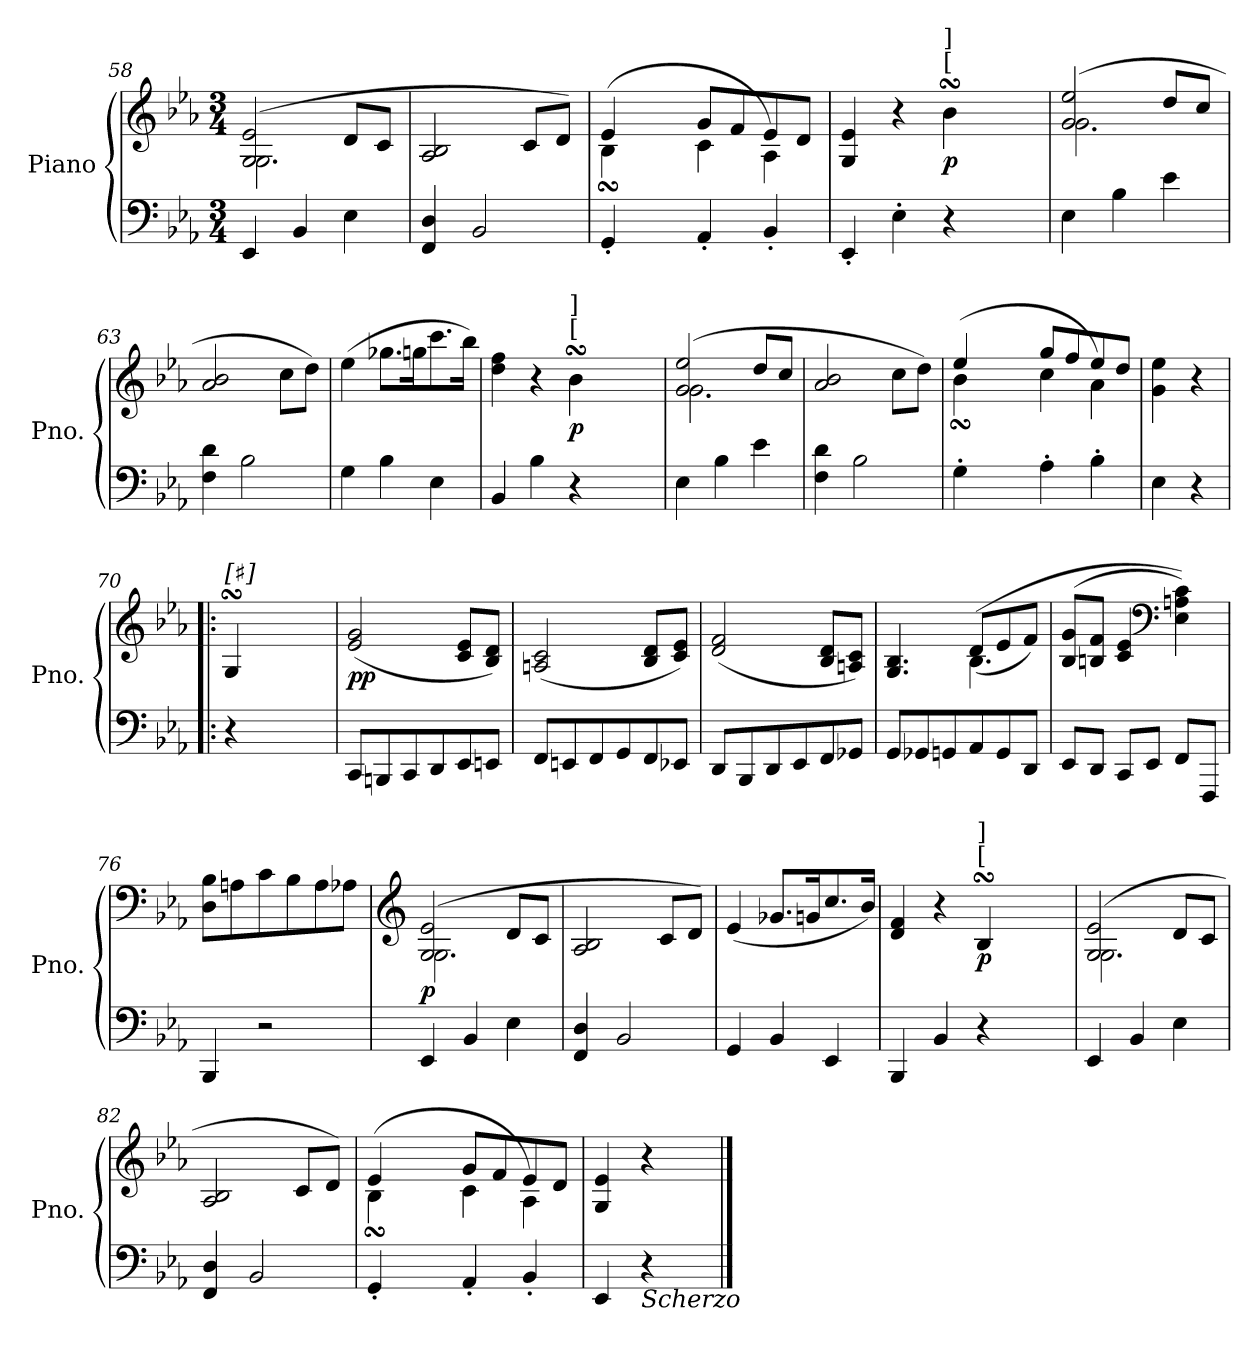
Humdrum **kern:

**kern	**kern	**dynam
*part1	*part1	*part1
*staff2	*staff1	*staff1/2
*I"Piano	*	*
*I'Pno.	*	*
*clefF4	*clefG2	*
*k[b-e-a-]	*k[b-e-a-]	*
*M3/4	*M3/4	*
=58	=58	=58
*	*^	*
4EE-/	(>2G/ 2e-/	2.G\	.
4BB-/	.	.	.
4E-\	8d/L	.	.
.	8c/J	.	.
*	*v	*v	*
!!LO:PB:g=z
=59	=59	=59
4FF/ 4D/	2A-/ 2B-/	.
2BB-/	.	.
.	8c/L	.
.	8d/J)	.
=60	=60	=60
*	*^	*
*	*	*^	*
*	*	*	*Xbrackettup	*
4GG'/	(<4B-\	4e-sSSs/	20e-/LLyy	.
.	.	.	20f/yy	.
.	.	.	20e-/yy	.
.	.	.	20d/yy	.
.	.	.	20e-/JJyy	.
4AA-'/	4c\	8g/L	2ryy	.
.	.	8f/	.	.
4BB-'/	4A-\)	8e-/	.	.
.	.	8d/J	.	.
*	*	*v	*v	*
=61	=61	=61	=61
4EE-'/	4G/ 4e-/	2ryy	.
4E-'\	4r	.	.
!	!LO:TX:a:t=[	!	!
!	!LO:TX:a:t=]	!	!
!	!	!	!LO:DY:b
4r	4b-sSSS\	20b-\LLyy	p
.	.	20cc\yy	.
.	.	20b-\yy	.
.	.	20an\yy	.
.	.	20b-\JJyy	.
=62	=62	=62	=62
4E-\	(>2g/ 2ee-/	2.g\	.
4B-\	.	.	.
4e-\	8dd/L	.	.
.	8cc/J	.	.
*	*v	*v	*
=63	=63	=63
4F\ 4d\	2a-/ 2b-/	.
2B-\	.	.
.	8cc\L	.
.	8dd\J)	.
=64	=64	=64
4G\	(>4ee-\	.
4B-\	8.gg-X\L	.
.	16ggn\K	.
4E-\	8.ccc\	.
.	16bb-\Jk)	.
!!LO:LB:g=z
=65	=65	=65
*	*^	*
4BB-/	4dd\ 4ff\	2ryy	.
4B-\	4r	.	.
!	!LO:TX:a:t=[	!	!
!	!LO:TX:a:t=]	!	!
!	!	!	!LO:DY:b
4r	4b-sSSS\	20b-\LLyy	p
.	.	20cc\yy	.
.	.	20b-\yy	.
.	.	20an\yy	.
.	.	20b-\JJyy	.
=66	=66	=66	=66
4E-\	(>2g/ 2ee-/	2.g\	.
4B-\	.	.	.
4e-\	8dd/L	.	.
.	8cc/J	.	.
*	*v	*v	*
=67	=67	=67
4F\ 4d\	2a-/ 2b-/	.
2B-\	.	.
.	8cc\L	.
.	8dd\J)	.
=68	=68	=68
*	*^	*
*	*	*^	*
4G'\	(<4b-\	4ee-sSSs/	20ee-/LLyy	.
.	.	.	20ff/yy	.
.	.	.	20ee-/yy	.
.	.	.	20dd/yy	.
.	.	.	20ee-/JJyy	.
4A-'\	4cc\	8gg/L	2ryy	.
.	.	8ff/	.	.
4B-'\	4a-\)	8ee-/	.	.
.	.	8dd/J	.	.
*	*v	*v	*v	*
=69	=69	=69
4E-\	4g\ 4ee-\	.
4r	4r	.
!!LO:LB:g=z
=70!|:	=70!|:	=70!|:
*	*^	*
!	!LO:TX:a:t=[♯]	!	!
4r	4GsSsS/	20G/LLyy	.
.	.	20A-/yy	.
.	.	20G/yy	.
.	.	20G-X/yy	.
.	.	20Gn/JJyy	.
=71	=71	=71	=71
!	!	!	!LO:DY:b
*	*v	*v	*
8CC/L	(<2e-/ 2g/	pp
8BBBn/	.	.
8CC/	.	.
8DD/	.	.
8EE-/	8c/ 8e-/L	.
8EEn/J	8B-/ 8d/J)	.
=72	=72	=72
8FF/L	(<2An/ 2c/	.
8EEn/	.	.
8FF/	.	.
8GG/	.	.
8FF/	8B-/ 8d/L	.
8EE-X/J	8c/ 8e-/J)	.
=73	=73	=73
8DD/L	(<2d/ 2f/	.
8BBB-/	.	.
8DD/	.	.
8EE-/	.	.
8FF/	8B-/ 8d/L	.
8GG-X/J	8An/ 8c/J)	.
=74	=74	=74
*	*^	*
8GG/L	4.G/ 4.B-/	4.ryy	.
8GG-X/	.	.	.
8GGn/	.	.	.
8AA-/	(<4.B-\	(>8d/L	.
8GG/	.	8e-/	.
8DD/J	.	8f/J)	.
*	*v	*v	*
!!LO:LB:g=z
=75	=75	=75
8EE-/L	(>8B-/ 8g/L	.
8DD/J	8Bn/ 8f/J	.
8CC/L	4c/ 4e-/	.
8EE-/J	.	.
*	*clefF4	*
8FF/L	4E-\ 4An\ 4c\))	.
8FFF/J	.	.
=76	=76	=76
4BBB-/	8D\ 8B-\L	.
.	8An\	.
*	*MM125	*
2r	8c\	.
*	*MM115	*
.	8B-\	.
*	*MM105	*
.	8A\	.
*	*MM80	*
.	8A-X\J	.
=77	=77	=77
*	*clefG2	*
*	*MM120	*
*	*^	*
!	!	!	!LO:DY:b
4EE-/	(>2G/ 2e-/	2.G\	p
4BB-/	.	.	.
4E-\	8d/L	.	.
.	8c/J	.	.
*	*v	*v	*
=78	=78	=78
4FF/ 4D/	2A-/ 2B-/	.
2BB-/	.	.
.	8c/L	.
.	8d/J)	.
=79	=79	=79
4GG/	(<4e-/	.
4BB-/	8.g-X/L	.
.	16gn/K	.
4EE-/	8.cc/	.
.	16b-/Jk)	.
!!LO:LB:g=z
=80	=80	=80
*	*^	*
4BBB-/	4d/ 4f/	2ryy	.
4BB-/	4r	.	.
!	!LO:TX:a:t=[	!	!
!	!LO:TX:a:t=]	!	!
!	!	!	!LO:DY:b
4r	4B-sSSS/	20B-/LLyy	p
.	.	20c/yy	.
.	.	20B-/yy	.
.	.	20An/yy	.
.	.	20B-/JJyy	.
=81	=81	=81	=81
4EE-/	(>2G/ 2e-/	2.G\	.
4BB-/	.	.	.
4E-\	8d/L	.	.
.	8c/J	.	.
*	*v	*v	*
=82	=82	=82
4FF/ 4D/	2A-/ 2B-/	.
2BB-/	.	.
.	8c/L	.
.	8d/J)	.
=83	=83	=83
*	*^	*
*	*	*^	*
4GG'/	(<4B-\	4e-sSSs/	20e-/LLyy	.
.	.	.	20f/yy	.
.	.	.	20e-/yy	.
.	.	.	20d/yy	.
.	.	.	20e-/JJyy	.
4AA-'/	4c\	8g/L	2ryy	.
.	.	8f/	.	.
4BB-'/	4A-\)	8e-/	.	.
.	.	8d/J	.	.
*	*v	*v	*v	*
=84	=84	=84
4EE-/	4G/ 4e-/	.
!LO:TX:b:i:t=Scherzo	!	!
4r	4r	.
==	==	==
*-	*-	*-
